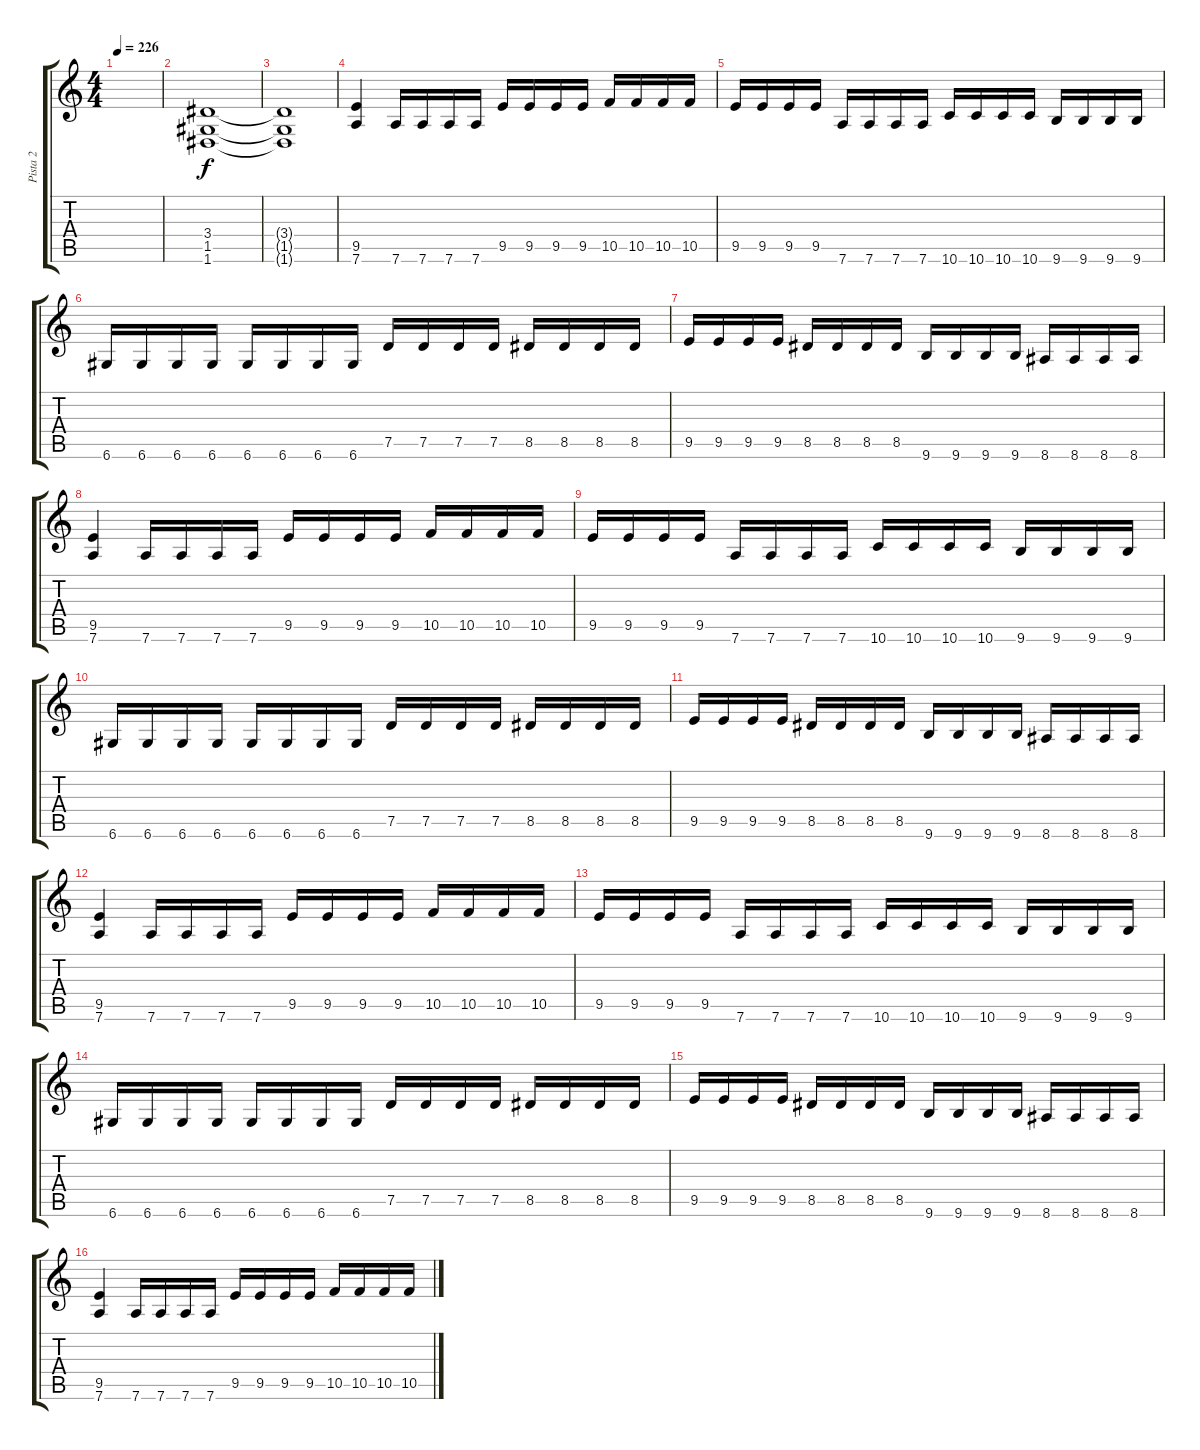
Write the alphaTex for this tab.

\track ("Pista 2" "Pista 2") {instrument overdrivenguitar}
\staff {score tabs}
\tuning (D4 A3 F3 C3 G2 D2) {hide}
\ts (4 4)
\tempo 226
\clef g2
\ks c
|
(3.4 1.5 1.6).1 |
(3.4{t} 1.5{t} 1.6{t}).1 |
(9.5 7.6).4 7.6.16 7.6.16 7.6.16 7.6.16 9.5.16 9.5.16 9.5.16 9.5.16 10.5.16 10.5.16 10.5.16 10.5.16 |
9.5.16 9.5.16 9.5.16 9.5.16 7.6.16 7.6.16 7.6.16 7.6.16 10.6.16 10.6.16 10.6.16 10.6.16 9.6.16 9.6.16 9.6.16 9.6.16 |
6.6.16 6.6.16 6.6.16 6.6.16 6.6.16 6.6.16 6.6.16 6.6.16 7.5.16 7.5.16 7.5.16 7.5.16 8.5.16 8.5.16 8.5.16 8.5.16 |
9.5.16 9.5.16 9.5.16 9.5.16 8.5.16 8.5.16 8.5.16 8.5.16 9.6.16 9.6.16 9.6.16 9.6.16 8.6.16 8.6.16 8.6.16 8.6.16 |
(9.5 7.6).4 7.6.16 7.6.16 7.6.16 7.6.16 9.5.16 9.5.16 9.5.16 9.5.16 10.5.16 10.5.16 10.5.16 10.5.16 |
9.5.16 9.5.16 9.5.16 9.5.16 7.6.16 7.6.16 7.6.16 7.6.16 10.6.16 10.6.16 10.6.16 10.6.16 9.6.16 9.6.16 9.6.16 9.6.16 |
6.6.16 6.6.16 6.6.16 6.6.16 6.6.16 6.6.16 6.6.16 6.6.16 7.5.16 7.5.16 7.5.16 7.5.16 8.5.16 8.5.16 8.5.16 8.5.16 |
9.5.16 9.5.16 9.5.16 9.5.16 8.5.16 8.5.16 8.5.16 8.5.16 9.6.16 9.6.16 9.6.16 9.6.16 8.6.16 8.6.16 8.6.16 8.6.16 |
(9.5 7.6).4 7.6.16 7.6.16 7.6.16 7.6.16 9.5.16 9.5.16 9.5.16 9.5.16 10.5.16 10.5.16 10.5.16 10.5.16 |
9.5.16 9.5.16 9.5.16 9.5.16 7.6.16 7.6.16 7.6.16 7.6.16 10.6.16 10.6.16 10.6.16 10.6.16 9.6.16 9.6.16 9.6.16 9.6.16 |
6.6.16 6.6.16 6.6.16 6.6.16 6.6.16 6.6.16 6.6.16 6.6.16 7.5.16 7.5.16 7.5.16 7.5.16 8.5.16 8.5.16 8.5.16 8.5.16 |
9.5.16 9.5.16 9.5.16 9.5.16 8.5.16 8.5.16 8.5.16 8.5.16 9.6.16 9.6.16 9.6.16 9.6.16 8.6.16 8.6.16 8.6.16 8.6.16 |
(9.5 7.6).4 7.6.16 7.6.16 7.6.16 7.6.16 9.5.16 9.5.16 9.5.16 9.5.16 10.5.16 10.5.16 10.5.16 10.5.16
